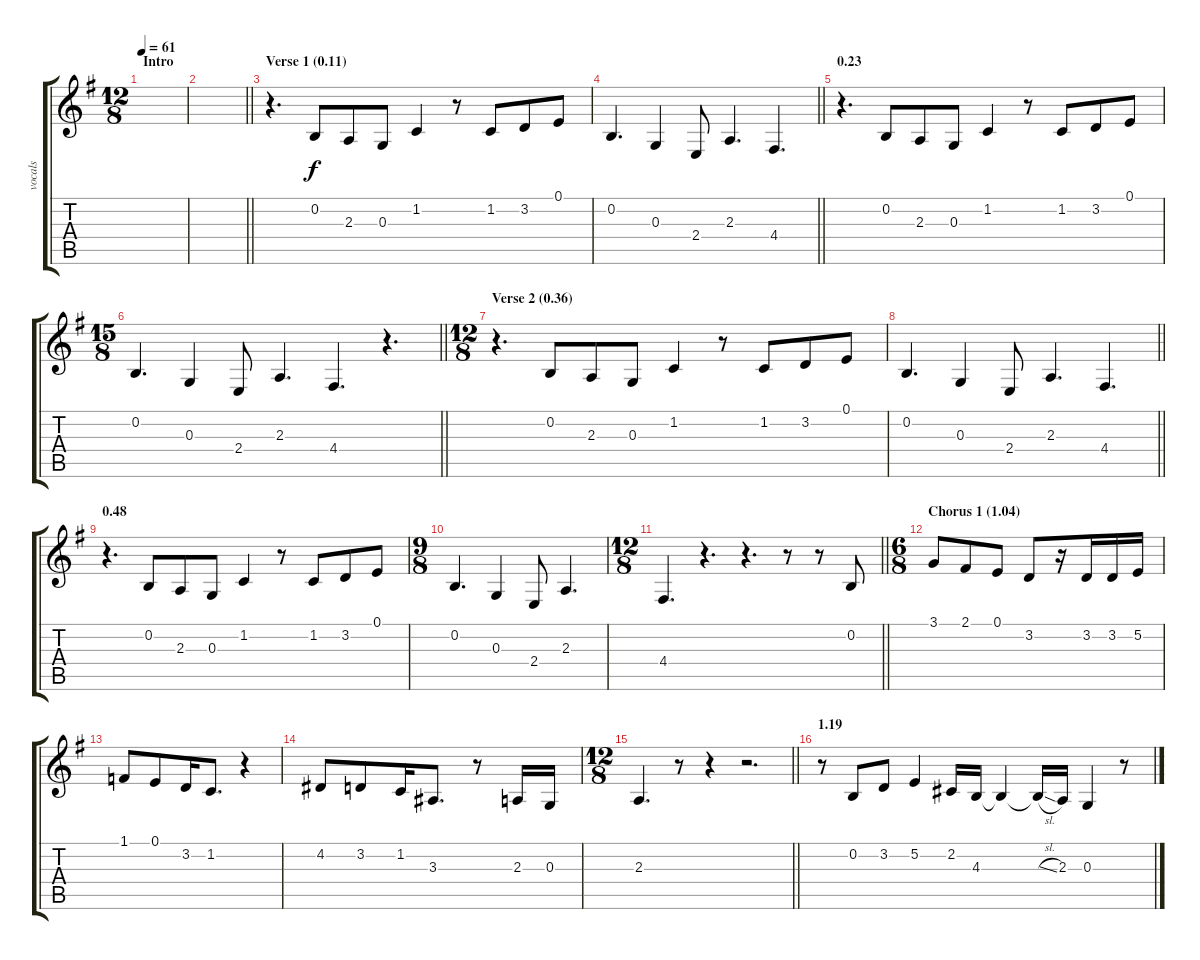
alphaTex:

\track ("vocals" "vocals") {instrument clarinet}
\staff {score tabs}
\tuning (E4 B3 G3 D3 A2 E2) {hide}
\ts (12 8)
\section ("" "Intro")
\tempo 61
\clef g2
\ks g
|
\barLineRight lightlight
|
\section ("" "Verse 1 (0.11)")
r.4{d} 0.2.8 2.3.8 0.3.8 1.2.4 r.8 1.2.8 3.2.8 0.1.8 |
\barLineRight lightlight
0.2.4{d} 0.3.4 2.4.8 2.3.4{d} 4.4.4{d} |
\section ("" "0.23")
r.4{d} 0.2.8 2.3.8 0.3.8 1.2.4 r.8 1.2.8 3.2.8 0.1.8 |
\ts (15 8)
\barLineRight lightlight
0.2.4{d} 0.3.4 2.4.8 2.3.4{d} 4.4.4{d} r.4{d} |
\ts (12 8)
\section ("" "Verse 2 (0.36)")
r.4{d} 0.2.8 2.3.8 0.3.8 1.2.4 r.8 1.2.8 3.2.8 0.1.8 |
\barLineRight lightlight
0.2.4{d} 0.3.4 2.4.8 2.3.4{d} 4.4.4{d} |
\section ("" "0.48")
r.4{d} 0.2.8 2.3.8 0.3.8 1.2.4 r.8 1.2.8 3.2.8 0.1.8 |
\ts (9 8)
0.2.4{d} 0.3.4 2.4.8 2.3.4{d} |
\ts (12 8)
\barLineRight lightlight
4.4.4{d} r.4{d} r.4{d} r.8 r.8 0.2.8 |
\ts (6 8)
\section ("" "Chorus 1 (1.04)")
3.1.8 2.1.8 0.1.8 3.2.8 r.16 3.2.16 3.2.16 5.2.16 |
1.1.8 0.1.8 3.2.16 1.2.8{d} r.4 |
4.2.8 3.2.8 1.2.16 3.3.8{d} r.8 2.3.16 0.3.16 |
\ts (12 8)
\barLineRight lightlight
2.3.4{d} r.8 r.4 r.2{d} |
\section ("" "1.19")
r.8 0.2.8 3.2.8 5.2.4 2.2.16 4.3.16 4.3{t}.4 4.3{sl t}.16 2.3.16 0.3.4 r.8
